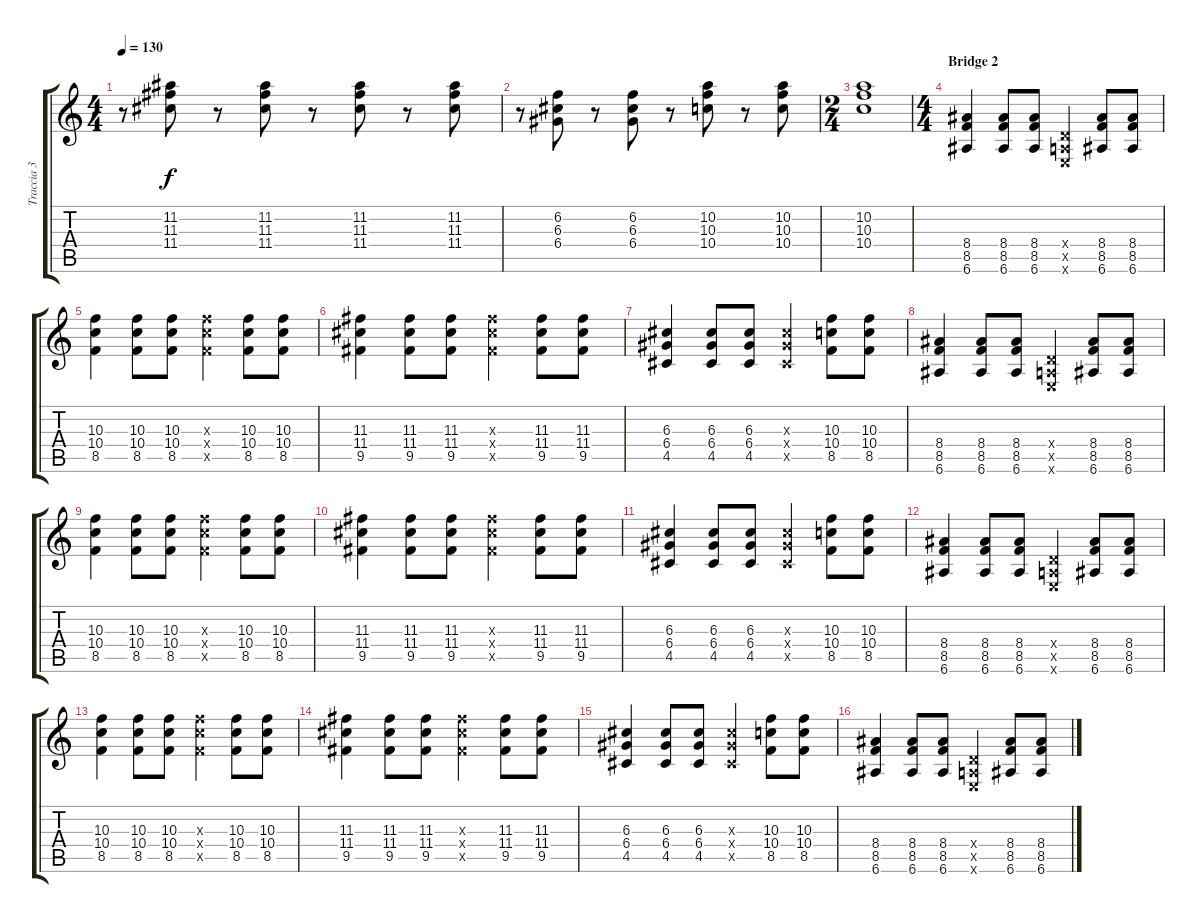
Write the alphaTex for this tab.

\track ("Traccia 3" "Traccia 3") {instrument electricguitarclean}
\staff {score tabs}
\tuning (E4 B3 G3 D3 A2 E2) {hide}
\ts (4 4)
\tempo 130
\clef g2
\ks c
r.8{dy f} (11.2 11.3 11.4).8 r.8 (11.2 11.3 11.4).8 r.8 (11.2 11.3 11.4).8 r.8 (11.2 11.3 11.4).8 |
r.8 (6.2 6.3 6.4).8 r.8 (6.2 6.3 6.4).8 r.8 (10.2 10.3 10.4).8 r.8 (10.2 10.3 10.4).8 |
\ts (2 4)
(10.2 10.3 10.4).1 |
\ts (4 4)
\section ("" "Bridge 2")
(8.4 8.5 6.6).4 (8.4 8.5 6.6).8 (8.4 8.5 6.6).8 (0.4{x} 0.5{x} 0.6{x}).4 (8.4 8.5 6.6).8 (8.4 8.5 6.6).8 |
(10.3 10.4 8.5).4 (10.3 10.4 8.5).8 (10.3 10.4 8.5).8 (10.3{x} 10.4{x} 8.5{x}).4 (10.3 10.4 8.5).8 (10.3 10.4 8.5).8 |
(11.3 11.4 9.5).4 (11.3 11.4 9.5).8 (11.3 11.4 9.5).8 (11.3{x} 11.4{x} 9.5{x}).4 (11.3 11.4 9.5).8 (11.3 11.4 9.5).8 |
(6.3 6.4 4.5).4 (6.3 6.4 4.5).8 (6.3 6.4 4.5).8 (6.3{x} 6.4{x} 4.5{x}).4 (10.3 10.4 8.5).8 (10.3 10.4 8.5).8 |
(8.4 8.5 6.6).4 (8.4 8.5 6.6).8 (8.4 8.5 6.6).8 (0.4{x} 0.5{x} 0.6{x}).4 (8.4 8.5 6.6).8 (8.4 8.5 6.6).8 |
(10.3 10.4 8.5).4 (10.3 10.4 8.5).8 (10.3 10.4 8.5).8 (10.3{x} 10.4{x} 8.5{x}).4 (10.3 10.4 8.5).8 (10.3 10.4 8.5).8 |
(11.3 11.4 9.5).4 (11.3 11.4 9.5).8 (11.3 11.4 9.5).8 (11.3{x} 11.4{x} 9.5{x}).4 (11.3 11.4 9.5).8 (11.3 11.4 9.5).8 |
(6.3 6.4 4.5).4 (6.3 6.4 4.5).8 (6.3 6.4 4.5).8 (6.3{x} 6.4{x} 4.5{x}).4 (10.3 10.4 8.5).8 (10.3 10.4 8.5).8 |
(8.4 8.5 6.6).4 (8.4 8.5 6.6).8 (8.4 8.5 6.6).8 (0.4{x} 0.5{x} 0.6{x}).4 (8.4 8.5 6.6).8 (8.4 8.5 6.6).8 |
(10.3 10.4 8.5).4 (10.3 10.4 8.5).8 (10.3 10.4 8.5).8 (10.3{x} 10.4{x} 8.5{x}).4 (10.3 10.4 8.5).8 (10.3 10.4 8.5).8 |
(11.3 11.4 9.5).4 (11.3 11.4 9.5).8 (11.3 11.4 9.5).8 (11.3{x} 11.4{x} 9.5{x}).4 (11.3 11.4 9.5).8 (11.3 11.4 9.5).8 |
(6.3 6.4 4.5).4 (6.3 6.4 4.5).8 (6.3 6.4 4.5).8 (6.3{x} 6.4{x} 4.5{x}).4 (10.3 10.4 8.5).8 (10.3 10.4 8.5).8 |
(8.4 8.5 6.6).4 (8.4 8.5 6.6).8 (8.4 8.5 6.6).8 (0.4{x} 0.5{x} 0.6{x}).4 (8.4 8.5 6.6).8 (8.4 8.5 6.6).8
